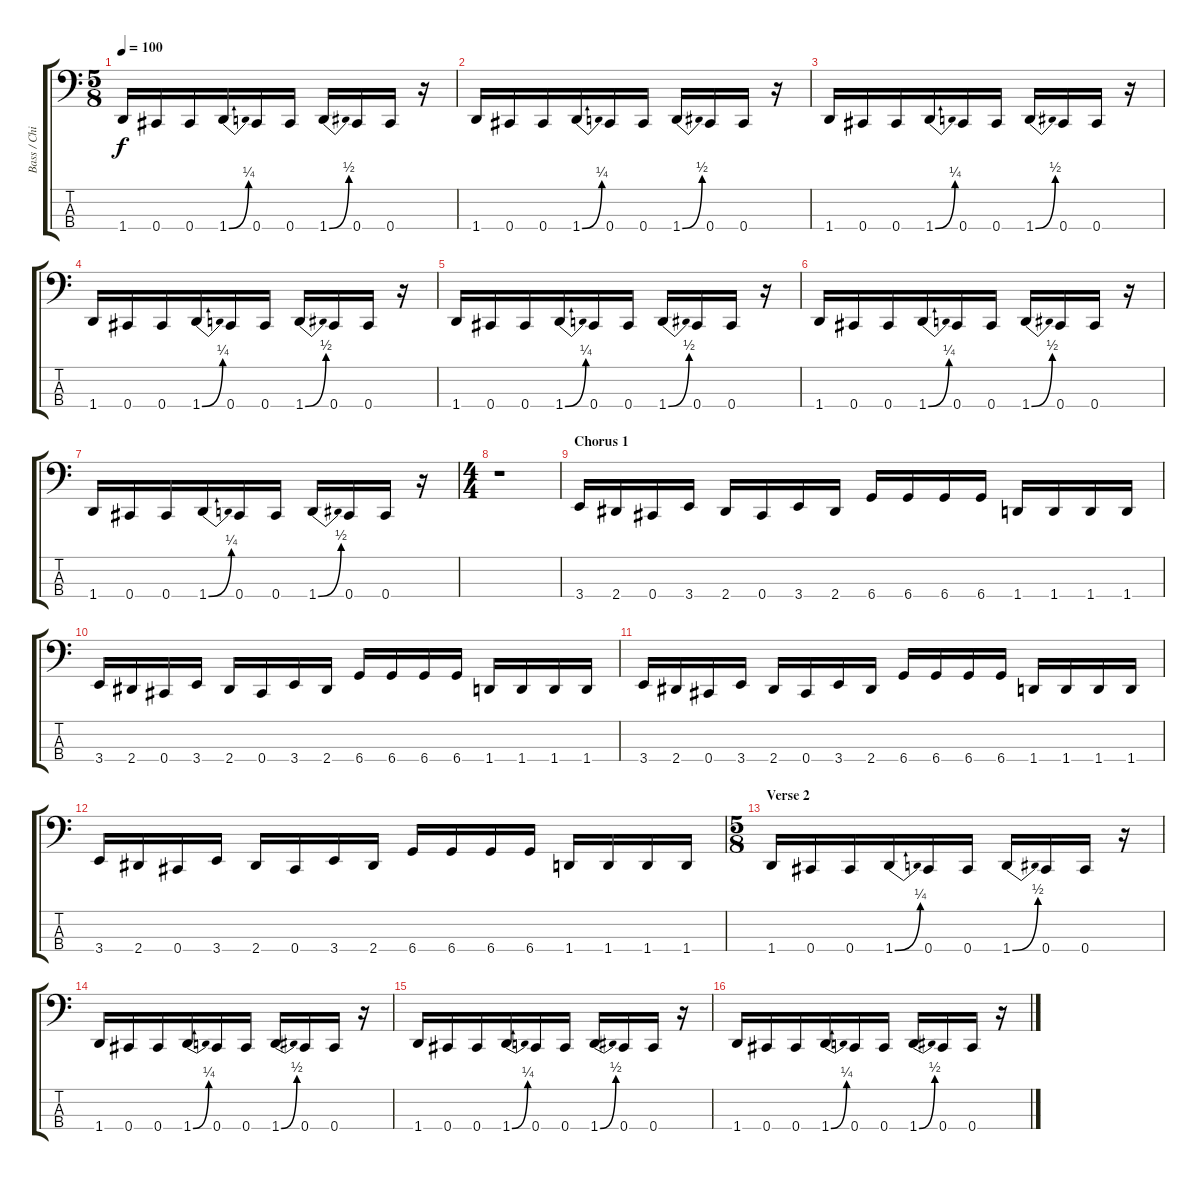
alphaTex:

\track ("Bass / Chi Cheng" "Bass / Chi") {instrument electricbassfinger}
\staff {score tabs}
\tuning (Gb2 Db2 Ab1 Db1) {hide}
\ts (5 8)
\tempo 100
\clef f4
\ks c
1.4.16{dy f} 0.4.16 0.4.16 1.4{be (bend 0 0 60 1)}.16 0.4.16 0.4.16 1.4{be (bend 0 0 60 2)}.16 0.4.16 0.4.16 r.16 |
1.4.16 0.4.16 0.4.16 1.4{be (bend 0 0 60 1)}.16 0.4.16 0.4.16 1.4{be (bend 0 0 60 2)}.16 0.4.16 0.4.16 r.16 |
1.4.16 0.4.16 0.4.16 1.4{be (bend 0 0 60 1)}.16 0.4.16 0.4.16 1.4{be (bend 0 0 60 2)}.16 0.4.16 0.4.16 r.16 |
1.4.16 0.4.16 0.4.16 1.4{be (bend 0 0 60 1)}.16 0.4.16 0.4.16 1.4{be (bend 0 0 60 2)}.16 0.4.16 0.4.16 r.16 |
1.4.16 0.4.16 0.4.16 1.4{be (bend 0 0 60 1)}.16 0.4.16 0.4.16 1.4{be (bend 0 0 60 2)}.16 0.4.16 0.4.16 r.16 |
1.4.16 0.4.16 0.4.16 1.4{be (bend 0 0 60 1)}.16 0.4.16 0.4.16 1.4{be (bend 0 0 60 2)}.16 0.4.16 0.4.16 r.16 |
1.4.16 0.4.16 0.4.16 1.4{be (bend 0 0 60 1)}.16 0.4.16 0.4.16 1.4{be (bend 0 0 60 2)}.16 0.4.16 0.4.16 r.16 |
\ts (4 4)
r.1 |
\section ("" "Chorus 1")
3.4.16 2.4.16 0.4.16 3.4.16 2.4.16 0.4.16 3.4.16 2.4.16 6.4.16 6.4.16 6.4.16 6.4.16 1.4.16 1.4.16 1.4.16 1.4.16 |
3.4.16 2.4.16 0.4.16 3.4.16 2.4.16 0.4.16 3.4.16 2.4.16 6.4.16 6.4.16 6.4.16 6.4.16 1.4.16 1.4.16 1.4.16 1.4.16 |
3.4.16 2.4.16 0.4.16 3.4.16 2.4.16 0.4.16 3.4.16 2.4.16 6.4.16 6.4.16 6.4.16 6.4.16 1.4.16 1.4.16 1.4.16 1.4.16 |
3.4.16 2.4.16 0.4.16 3.4.16 2.4.16 0.4.16 3.4.16 2.4.16 6.4.16 6.4.16 6.4.16 6.4.16 1.4.16 1.4.16 1.4.16 1.4.16 |
\ts (5 8)
\section ("" "Verse 2")
1.4.16 0.4.16 0.4.16 1.4{be (bend 0 0 60 1)}.16 0.4.16 0.4.16 1.4{be (bend 0 0 60 2)}.16 0.4.16 0.4.16 r.16 |
1.4.16 0.4.16 0.4.16 1.4{be (bend 0 0 60 1)}.16 0.4.16 0.4.16 1.4{be (bend 0 0 60 2)}.16 0.4.16 0.4.16 r.16 |
1.4.16 0.4.16 0.4.16 1.4{be (bend 0 0 60 1)}.16 0.4.16 0.4.16 1.4{be (bend 0 0 60 2)}.16 0.4.16 0.4.16 r.16 |
1.4.16 0.4.16 0.4.16 1.4{be (bend 0 0 60 1)}.16 0.4.16 0.4.16 1.4{be (bend 0 0 60 2)}.16 0.4.16 0.4.16 r.16
